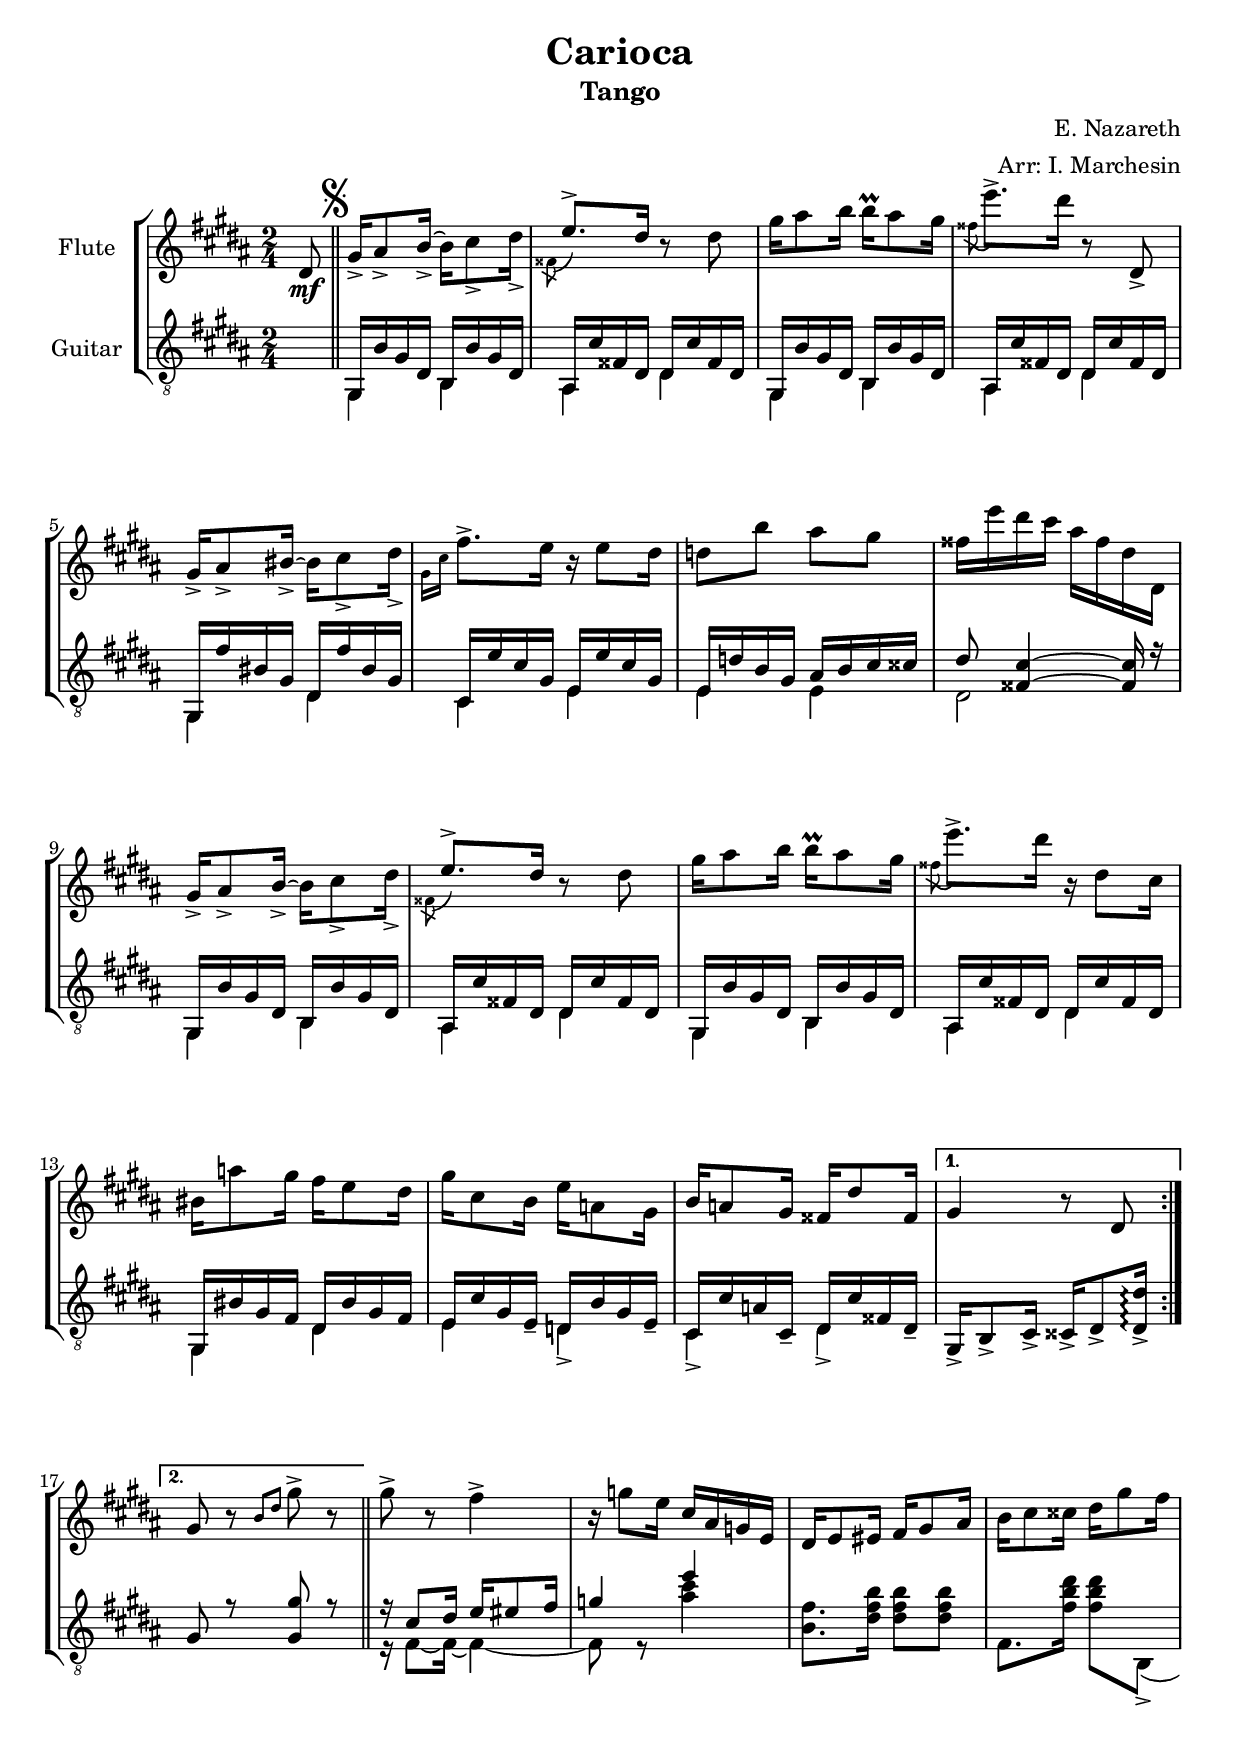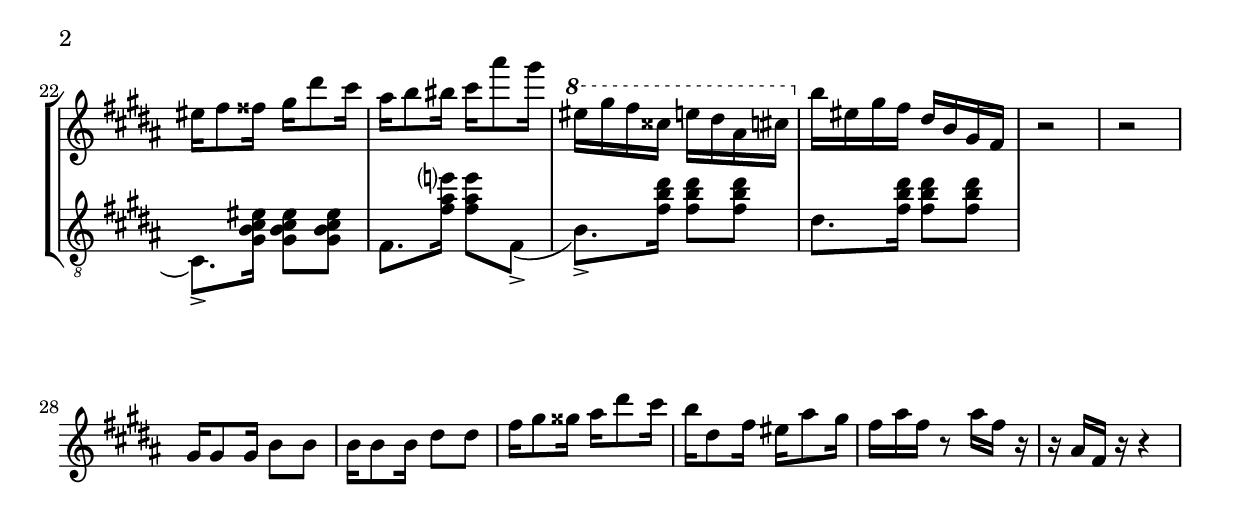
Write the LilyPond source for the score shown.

\header {
  title = "Carioca"
  subtitle = "Tango"
  composer = "E. Nazareth"
  arranger = "Arr: I. Marchesin"
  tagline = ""
}


global =
{
  \time 2/4
  \key b \major
}

Flute =
\new Voice {
  \relative c' {
  \clef treble
    \partial 8 dis8\mf | \bar "||" \mark \markup { \musicglyph "scripts.segno" }
    \repeat volta 2 {
    gis16_> ais8_> b16_>~ b cis8_> dis16_> |
    \voiceTwo \acciaccatura fisis,8 \voiceOne e'8.-> dis16 \oneVoice r8 dis |
    gis16 ais8 b16 b\prall ais8 gis16 |
    \voiceTwo \acciaccatura fisis8 \oneVoice e'8.-> dis16 r8 dis,,_> |
    gis16_> ais8_> bis16_>~ bis cis8_> dis16_> | %5
    \voiceTwo \grace { gis,16 cis } \oneVoice fis8.-> e16 r e8 dis16 |
    d8 b' ais gis |
    fisis16 e' dis cis ais fisis dis dis, |
    gis16_> ais8_> b16_>~ b cis8_> dis16_> |
    \voiceTwo \acciaccatura fisis,8 \voiceOne e'8.-> dis16 \oneVoice r8 dis | %10
    gis16 ais8 b16 b\prall ais8 gis16 |
    \voiceTwo \acciaccatura fisis8 \oneVoice e'8.-> dis16 r dis,8 cis16 |
    bis16 a'8 gis16 fis e8 dis16 |
    gis cis,8 b16 e a,8 gis16 |
    b a8 gis16 fisis dis'8 fisis,16 | %15
    }
    \alternative {
    {gis4 r8 dis | }
    {gis8 r \grace { b dis } gis8-> r | }
    }
    gis8-> r fis4-> |
    r16 g8 e16 cis ais g e |
    dis e8 eis16 fis gis8 ais16 | %20
    b cis8 cisis16 dis gis8 fis16 |
    eis fis8 fisis16 gis dis'8 cis16 |
    ais b8 bis16 cis ais'8 gis16 |
    \ottava #1
    eis gis fis cisis e dis ais cis |
    \ottava #0
    b eis, gis fis dis b gis fis | %25
    r2 |
    r |
    gis16 gis8 gis16 b8 b |
    b16 b8 b16 dis8 dis |
    fis16 gis8 gisis16 ais dis8 cis16 | %30
    b16 dis,8 fis16 eis ais8 gis16 |
    fis[ ais fis] r8 ais16 fis r |
    r ais, fis r r4 |
    
  }
}

GuitarSopra = 
\new Voice {
  \relative c {
  \voiceOne
  \clef "treble_8"
    \partial 8 \once \hideNotes r8 | \mark \markup { \musicglyph "scripts.segno" }
    \repeat volta 2 {
    gis16 b' gis dis b b' gis dis |
    ais cis' fisis, dis dis cis' fisis, dis |
    gis,16 b' gis dis b b' gis dis |
    ais cis' fisis, dis dis cis' fisis, dis |
    gis, fis'' bis, gis dis fis' bis, gis | %5
    cis, e' cis gis e e' cis gis |
    e d' b gis ais b cis cisis |
    dis8 <fisis, cis'>4~ <fisis cis'>16 r |
    gis,16 b' gis dis b b' gis dis |
    ais cis' fisis, dis dis cis' fisis, dis | %10
    gis,16 b' gis dis b b' gis dis |
    ais cis' fisis, dis dis cis' fisis, dis |
    gis, bis' gis fis dis bis' gis fis |
    e cis' gis e_- d b' gis e_- |
    cis cis' a cis,_- dis cis' fisis, dis_- | %15
    }
    \alternative {
    { gis,_> b8_> cis16_> cisis_> dis8_> <dis_> dis'>16\arpeggio | } 
    { gis8 r <gis gis'> r | \bar "||"}
    }
    r16 cis8 dis16 e eis8 fis16 |
    g4 e' |
    \once \hideNotes r2 | %20
    \once \hideNotes r2 |
    \once \hideNotes r2 |
    \once \hideNotes r2 |
    \once \hideNotes r2 |
    \once \hideNotes r2 | %25
  }
}

GuitarSotto =
\new Voice {
  \relative c {
  \voiceTwo
  \clef "treble_8"
    \partial 8 \once \hideNotes r8 |
    \repeat volta 2 {
    gis4 b |
    ais dis |
    gis,4 b |
    ais dis |
    gis, dis' | %5
    cis e |
    e e |
    dis2 |
    gis,4 b |
    ais dis | %10
    gis, b |
    ais dis |
    gis, dis' |
    e d_> |
    cis_> dis_> | %15
    }
    \alternative {
    {\once \hideNotes r2 | }
    {\once \hideNotes r2 | }
    }
    r16 fis8~ fis16~ fis4~ |
    fis8 r <ais' cis>4 |
    <b, fis'>8. <dis fis b>16 <dis fis b>8 <dis fis b> | %20
    fis,8. <fis' b dis>16 <fis b dis>8 b,,(_> |
    cis8.)_> <gis' b cis eis>16 <gis b cis eis>8 <gis b cis eis> |
    fis8. <fis' ais e'?>16 <fis ais e'>8 fis,(_> |
    b8.)_> <fis' b dis>16 <fis b dis>8 <fis b dis> |
    dis8. <fis b dis>16 <fis b dis>8 <fis b dis> |
    
  }
}


music = {
  <<
    \tag #'score \tag #'fl
    \new Staff \with { instrumentName = "Flute" }
    << \global \Flute >>
    
    \tag #'score \tag #'gtr
    \new Staff = "guitar" \with { instrumentName = "Guitar" }
    <<
    \global
    \context Voice = "upper" { \GuitarSopra }
    \context Voice = "lower" { \GuitarSotto }
    >>
  >>
}


%poi questo sarà da togliere e mettere in un file separato
%\.include "Carioca_fl-gtr.ly"
\score {
  \new StaffGroup \keepWithTag #'score \music
  \layout { }
  \midi { }
}

%questo è per la parte sola di flauto
%\.include "Carioca_fl-gtr.ly"
%\score {
%  \keepWithTag #'fl \music
%  \layout { }
%}

%questo è per la parte sola di chitarra
%\.include "Carioca_fl-gtr.ly"
%\score {
%  \keepWithTag #'gtr \music
%  \layout { }
%}